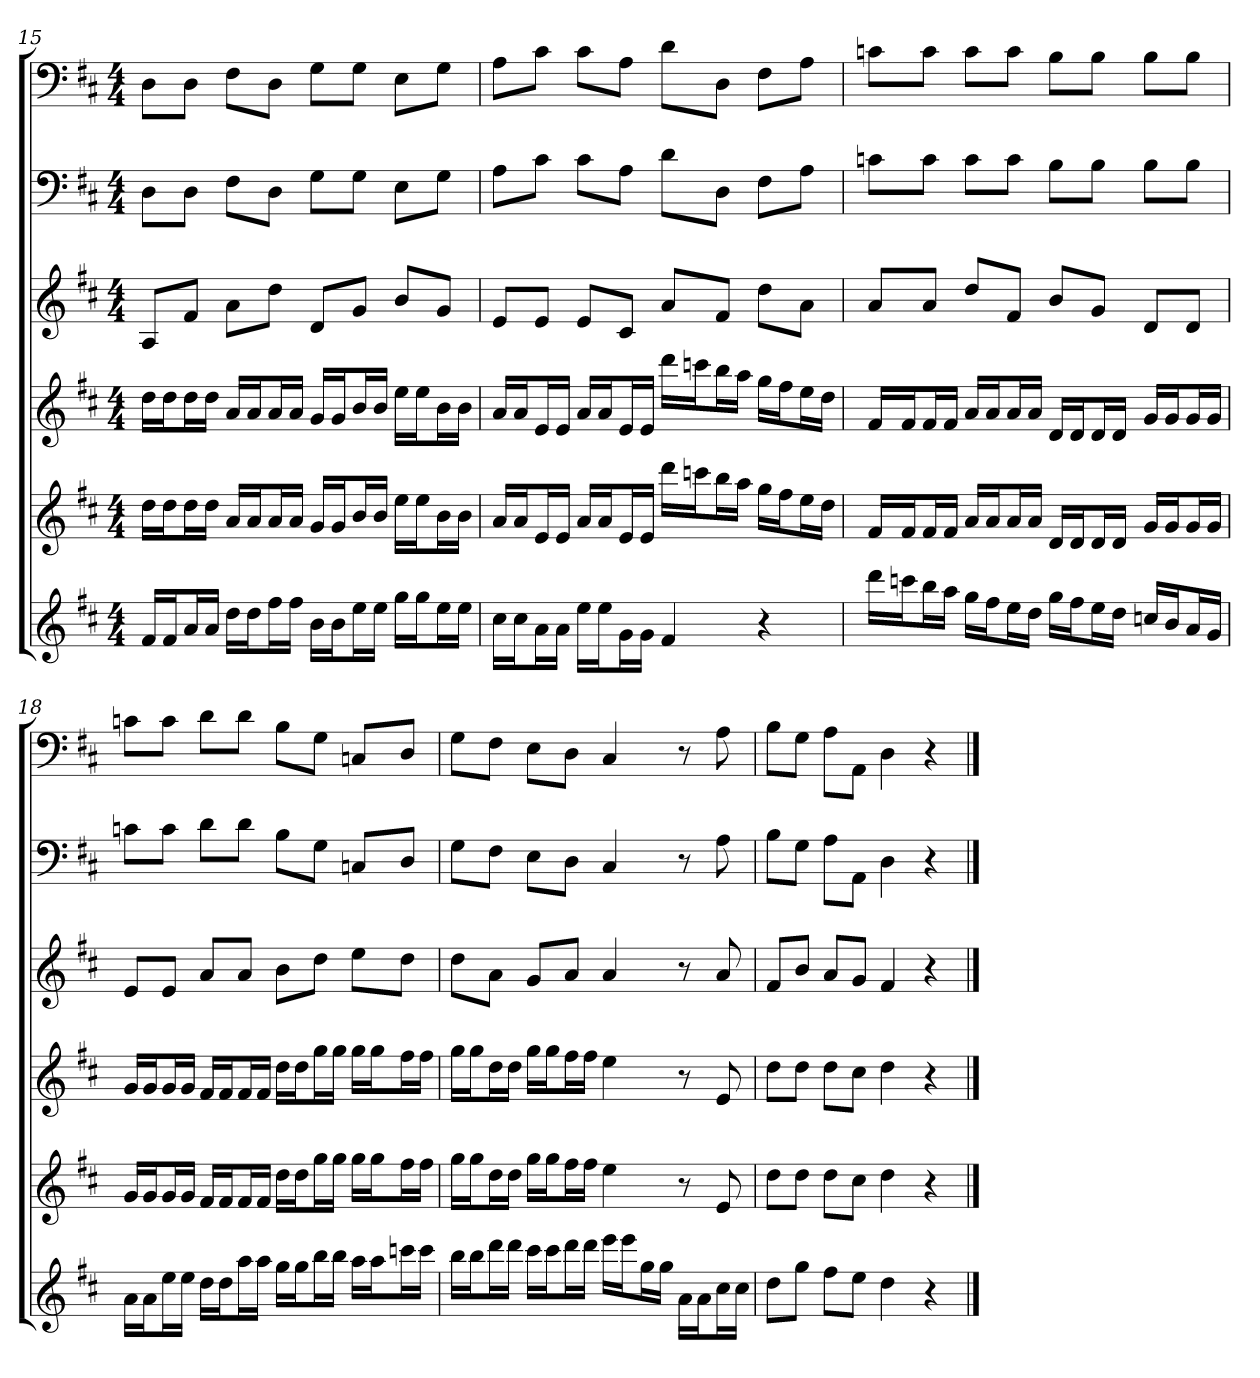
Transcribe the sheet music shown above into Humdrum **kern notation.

**kern	**kern	**kern	**kern	**kern	**kern
*part6	*part5	*part4	*part3	*part2	*part1
*staff6	*staff5	*staff4	*staff3	*staff2	*staff1
*k[f#c#]	*k[f#c#]	*k[f#c#]	*k[f#c#]	*k[f#c#]	*k[f#c#]
*D:	*D:	*D:	*D:	*D:	*D:
*M4/4	*M4/4	*M4/4	*M4/4	*M4/4	*M4/4
=15	=15	=15	=15	=15	=15
16f#LL	16ddLL	16ddLL	8AL	8DL	8DL
16f#J	16ddJ	16ddJ	.	.	.
16aL	16ddL	16ddL	8f#J	8DJ	8DJ
16aJJ	16ddJJ	16ddJJ	.	.	.
16ddLL	16aLL	16aLL	8aL	8F#L	8F#L
16ddJ	16aJ	16aJ	.	.	.
16ff#L	16aL	16aL	8ddJ	8DJ	8DJ
16ff#JJ	16aJJ	16aJJ	.	.	.
16bLL	16gLL	16gLL	8dL	8GL	8GL
16bJ	16gJ	16gJ	.	.	.
16eeL	16bL	16bL	8gJ	8GJ	8GJ
16eeJJ	16bJJ	16bJJ	.	.	.
16ggLL	16eeLL	16eeLL	8bL	8EL	8EL
16ggJ	16eeJ	16eeJ	.	.	.
16eeL	16bL	16bL	8gJ	8GJ	8GJ
16eeJJ	16bJJ	16bJJ	.	.	.
=16	=16	=16	=16	=16	=16
16cc#LL	16aLL	16aLL	8eL	8AL	8AL
16cc#J	16aJ	16aJ	.	.	.
16aL	16eL	16eL	8eJ	8c#J	8c#J
16aJJ	16eJJ	16eJJ	.	.	.
16eeLL	16aLL	16aLL	8eL	8c#L	8c#L
16eeJ	16aJ	16aJ	.	.	.
16gL	16eL	16eL	8c#J	8AJ	8AJ
16gJJ	16eJJ	16eJJ	.	.	.
4f#	16dddLL	16dddLL	8aL	8dL	8dL
.	16cccnJ	16cccnJ	.	.	.
.	16bbL	16bbL	8f#J	8DJ	8DJ
.	16aaJJ	16aaJJ	.	.	.
4r	16ggLL	16ggLL	8ddL	8F#L	8F#L
.	16ff#J	16ff#J	.	.	.
.	16eeL	16eeL	8aJ	8AJ	8AJ
.	16ddJJ	16ddJJ	.	.	.
=17	=17	=17	=17	=17	=17
16dddLL	16f#LL	16f#LL	8aL	8cnL	8cnL
16cccnJ	16f#J	16f#J	.	.	.
16bbL	16f#L	16f#L	8aJ	8cJ	8cJ
16aaJJ	16f#JJ	16f#JJ	.	.	.
16ggLL	16aLL	16aLL	8ddL	8cL	8cL
16ff#J	16aJ	16aJ	.	.	.
16eeL	16aL	16aL	8f#J	8cJ	8cJ
16ddJJ	16aJJ	16aJJ	.	.	.
16ggLL	16dLL	16dLL	8bL	8BL	8BL
16ff#J	16dJ	16dJ	.	.	.
16eeL	16dL	16dL	8gJ	8BJ	8BJ
16ddJJ	16dJJ	16dJJ	.	.	.
16ccnLL	16gLL	16gLL	8dL	8BL	8BL
16bJ	16gJ	16gJ	.	.	.
16aL	16gL	16gL	8dJ	8BJ	8BJ
16gJJ	16gJJ	16gJJ	.	.	.
=18	=18	=18	=18	=18	=18
16aLL	16gLL	16gLL	8eL	8cnL	8cnL
16aJ	16gJ	16gJ	.	.	.
16eeL	16gL	16gL	8eJ	8cJ	8cJ
16eeJJ	16gJJ	16gJJ	.	.	.
16ddLL	16f#LL	16f#LL	8aL	8dL	8dL
16ddJ	16f#J	16f#J	.	.	.
16aaL	16f#L	16f#L	8aJ	8dJ	8dJ
16aaJJ	16f#JJ	16f#JJ	.	.	.
16ggLL	16ddLL	16ddLL	8bL	8BL	8BL
16ggJ	16ddJ	16ddJ	.	.	.
16bbL	16ggL	16ggL	8ddJ	8GJ	8GJ
16bbJJ	16ggJJ	16ggJJ	.	.	.
16aaLL	16ggLL	16ggLL	8eeL	8CnL	8CnL
16aaJ	16ggJ	16ggJ	.	.	.
16cccnL	16ff#L	16ff#L	8ddJ	8DJ	8DJ
16cccJJ	16ff#JJ	16ff#JJ	.	.	.
=19	=19	=19	=19	=19	=19
16bbLL	16ggLL	16ggLL	8ddL	8GL	8GL
16bbJ	16ggJ	16ggJ	.	.	.
16dddL	16ddL	16ddL	8aJ	8F#J	8F#J
16dddJJ	16ddJJ	16ddJJ	.	.	.
16ccc#LL	16ggLL	16ggLL	8gL	8EL	8EL
16ccc#J	16ggJ	16ggJ	.	.	.
16dddL	16ff#L	16ff#L	8aJ	8DJ	8DJ
16dddJJ	16ff#JJ	16ff#JJ	.	.	.
16eeeLL	4ee	4ee	4a	4C#	4C#
16eeeJ	.	.	.	.	.
16ggL	.	.	.	.	.
16ggJJ	.	.	.	.	.
16aLL	8r	8r	8r	8r	8r
16aJ	.	.	.	.	.
16cc#L	8e	8e	8a	8A	8A
16cc#JJ	.	.	.	.	.
=20	=20	=20	=20	=20	=20
8ddL	8ddL	8ddL	8f#L	8BL	8BL
8ggJ	8ddJ	8ddJ	8bJ	8GJ	8GJ
8ff#L	8ddL	8ddL	8aL	8AL	8AL
8eeJ	8cc#J	8cc#J	8gJ	8AAJ	8AAJ
4dd	4dd	4dd	4f#	4D	4D
4r	4r	4r	4r	4r	4r
==	==	==	==	==	==
*-	*-	*-	*-	*-	*-
